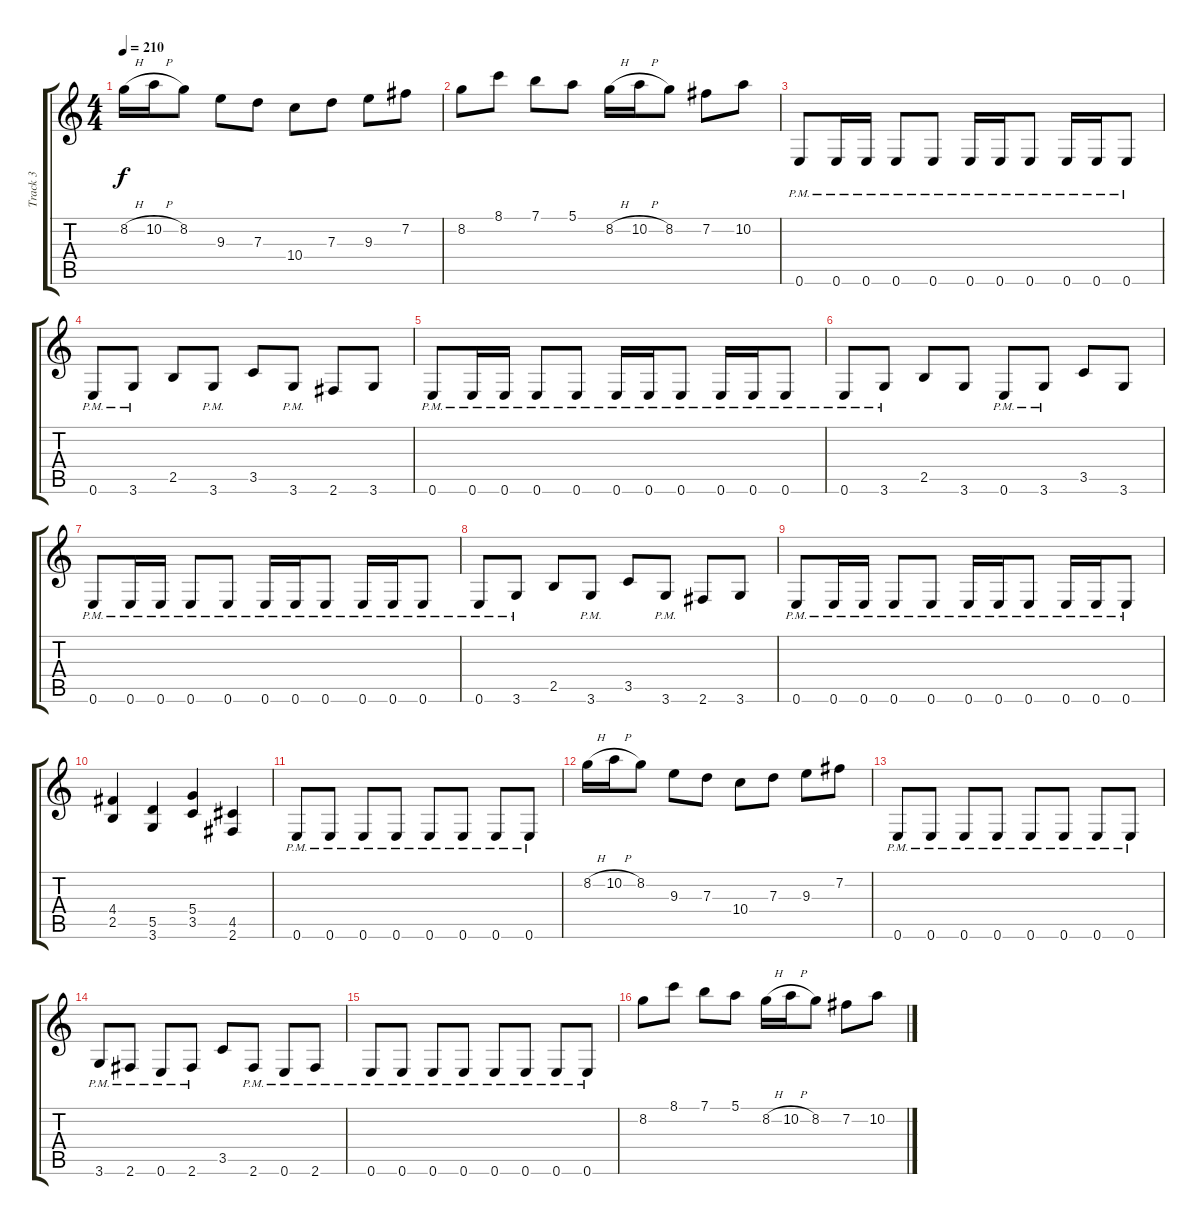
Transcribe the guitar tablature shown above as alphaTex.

\track ("Track 3" "Track 3") {instrument overdrivenguitar}
\staff {score tabs}
\tuning (E4 B3 G3 D3 A2 E2) {hide}
\ts (4 4)
\tempo 210
\clef g2
\ks c
8.2{h}.16{dy f} 10.2{h}.16 8.2.8 9.3.8 7.3.8 10.4.8 7.3.8 9.3.8 7.2.8 |
8.2.8 8.1.8 7.1.8 5.1.8 8.2{h}.16 10.2{h}.16 8.2.8 7.2.8 10.2.8 |
0.6{pm}.8 0.6{pm}.16 0.6{pm}.16 0.6{pm}.8 0.6{pm}.8 0.6{pm}.16 0.6{pm}.16 0.6{pm}.8 0.6{pm}.16 0.6{pm}.16 0.6{pm}.8 |
0.6{pm}.8 3.6{pm}.8 2.5.8 3.6{pm}.8 3.5.8 3.6{pm}.8 2.6.8 3.6.8 |
0.6{pm}.8 0.6{pm}.16 0.6{pm}.16 0.6{pm}.8 0.6{pm}.8 0.6{pm}.16 0.6{pm}.16 0.6{pm}.8 0.6{pm}.16 0.6{pm}.16 0.6{pm}.8 |
0.6{pm}.8 3.6{pm}.8 2.5.8 3.6.8 0.6{pm}.8 3.6{pm}.8 3.5.8 3.6.8 |
0.6{pm}.8 0.6{pm}.16 0.6{pm}.16 0.6{pm}.8 0.6{pm}.8 0.6{pm}.16 0.6{pm}.16 0.6{pm}.8 0.6{pm}.16 0.6{pm}.16 0.6{pm}.8 |
0.6{pm}.8 3.6{pm}.8 2.5.8 3.6{pm}.8 3.5.8 3.6{pm}.8 2.6.8 3.6.8 |
0.6{pm}.8 0.6{pm}.16 0.6{pm}.16 0.6{pm}.8 0.6{pm}.8 0.6{pm}.16 0.6{pm}.16 0.6{pm}.8 0.6{pm}.16 0.6{pm}.16 0.6{pm}.8 |
(4.4 2.5).4 (5.5 3.6).4 (5.4 3.5).4 (4.5 2.6).4 |
0.6{pm}.8 0.6{pm}.8 0.6{pm}.8 0.6{pm}.8 0.6{pm}.8 0.6{pm}.8 0.6{pm}.8 0.6{pm}.8 |
8.2{h}.16 10.2{h}.16 8.2.8 9.3.8 7.3.8 10.4.8 7.3.8 9.3.8 7.2.8 |
0.6{pm}.8 0.6{pm}.8 0.6{pm}.8 0.6{pm}.8 0.6{pm}.8 0.6{pm}.8 0.6{pm}.8 0.6{pm}.8 |
3.6{pm}.8 2.6{pm}.8 0.6{pm}.8 2.6{pm}.8 3.5.8 2.6{pm}.8 0.6{pm}.8 2.6{pm}.8 |
0.6{pm}.8 0.6{pm}.8 0.6{pm}.8 0.6{pm}.8 0.6{pm}.8 0.6{pm}.8 0.6{pm}.8 0.6{pm}.8 |
8.2.8 8.1.8 7.1.8 5.1.8 8.2{h}.16 10.2{h}.16 8.2.8 7.2.8 10.2.8
